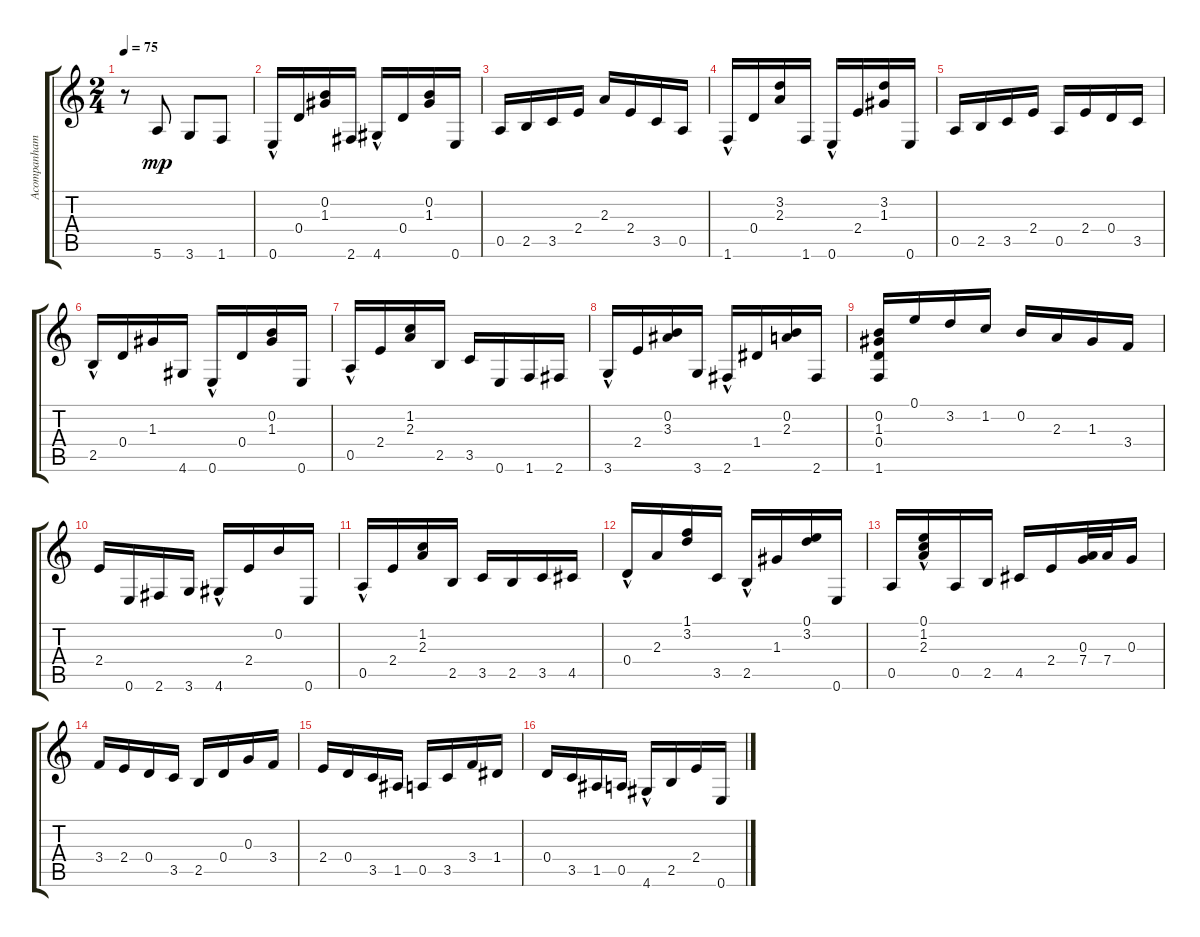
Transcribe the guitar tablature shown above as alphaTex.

\track ("Acompanhamento" "Acompanham") {instrument acousticguitarnylon}
\staff {score tabs}
\tuning (E4 B3 G3 D3 A2 E2) {hide}
\ts (2 4)
\tempo 75
\clef g2
\ks c
r.8{dy mp instrument acousticguitarnylon} 5.6.8 3.6.8 1.6.8 |
0.6{hac}.16 0.4.16 (0.2 1.3).16 2.6.16 4.6{hac}.16 0.4.16 (0.2 1.3).16 0.6.16 |
0.5.16 2.5.16 3.5.16 2.4.16 2.3.16 2.4.16 3.5.16 0.5.16 |
1.6{hac}.16 0.4.16 (3.2 2.3).16 1.6.16 0.6{hac}.16 2.4.16 (3.2 1.3).16 0.6.16 |
0.5.16 2.5.16 3.5.16 2.4.16 0.5.16 2.4.16 0.4.16 3.5.16 |
2.5{hac}.16 0.4.16 1.3.16 4.6.16 0.6{hac}.16 0.4.16 (0.2 1.3).16 0.6.16 |
0.5{hac}.16 2.4.16 (1.2 2.3).16 2.5.16 3.5.16 0.6.16 1.6.16 2.6.16 |
3.6{hac}.16 2.4.16 (0.2 3.3).16 3.6.16 2.6{hac}.16 1.4.16 (0.2 2.3).16 2.6.16 |
(0.2 1.3 0.4 1.6).16 0.1.16 3.2.16 1.2.16 0.2.16 2.3.16 1.3.16 3.4.16 |
2.4.16 0.6.16 2.6.16 3.6.16 4.6{hac}.16 2.4.16 0.2.16 0.6.16 |
0.5{hac}.16 2.4.16 (1.2 2.3).16 2.5.16 3.5.16 2.5.16 3.5.16 4.5.16 |
0.4{hac}.16 2.3.16 (1.1 3.2).16 3.5.16 2.5{hac}.16 1.3.16 (0.1 3.2).16 0.6.16 |
0.5.16 (0.1{hac} 1.2{hac} 2.3{hac}).16 0.5.16 2.5.16 4.5.16 2.4.16 (0.3 7.4).32 7.4.32 0.3.16 |
3.4.16 2.4.16 0.4.16 3.5.16 2.5.16 0.4.16 0.3.16 3.4.16 |
2.4.16 0.4.16 3.5.16 1.5.16 0.5.16 3.5.16 3.4.16 1.4.16 |
0.4.16 3.5.16 1.5.16 0.5.16 4.6{hac}.16 2.5.16 2.4.16 0.6.16
